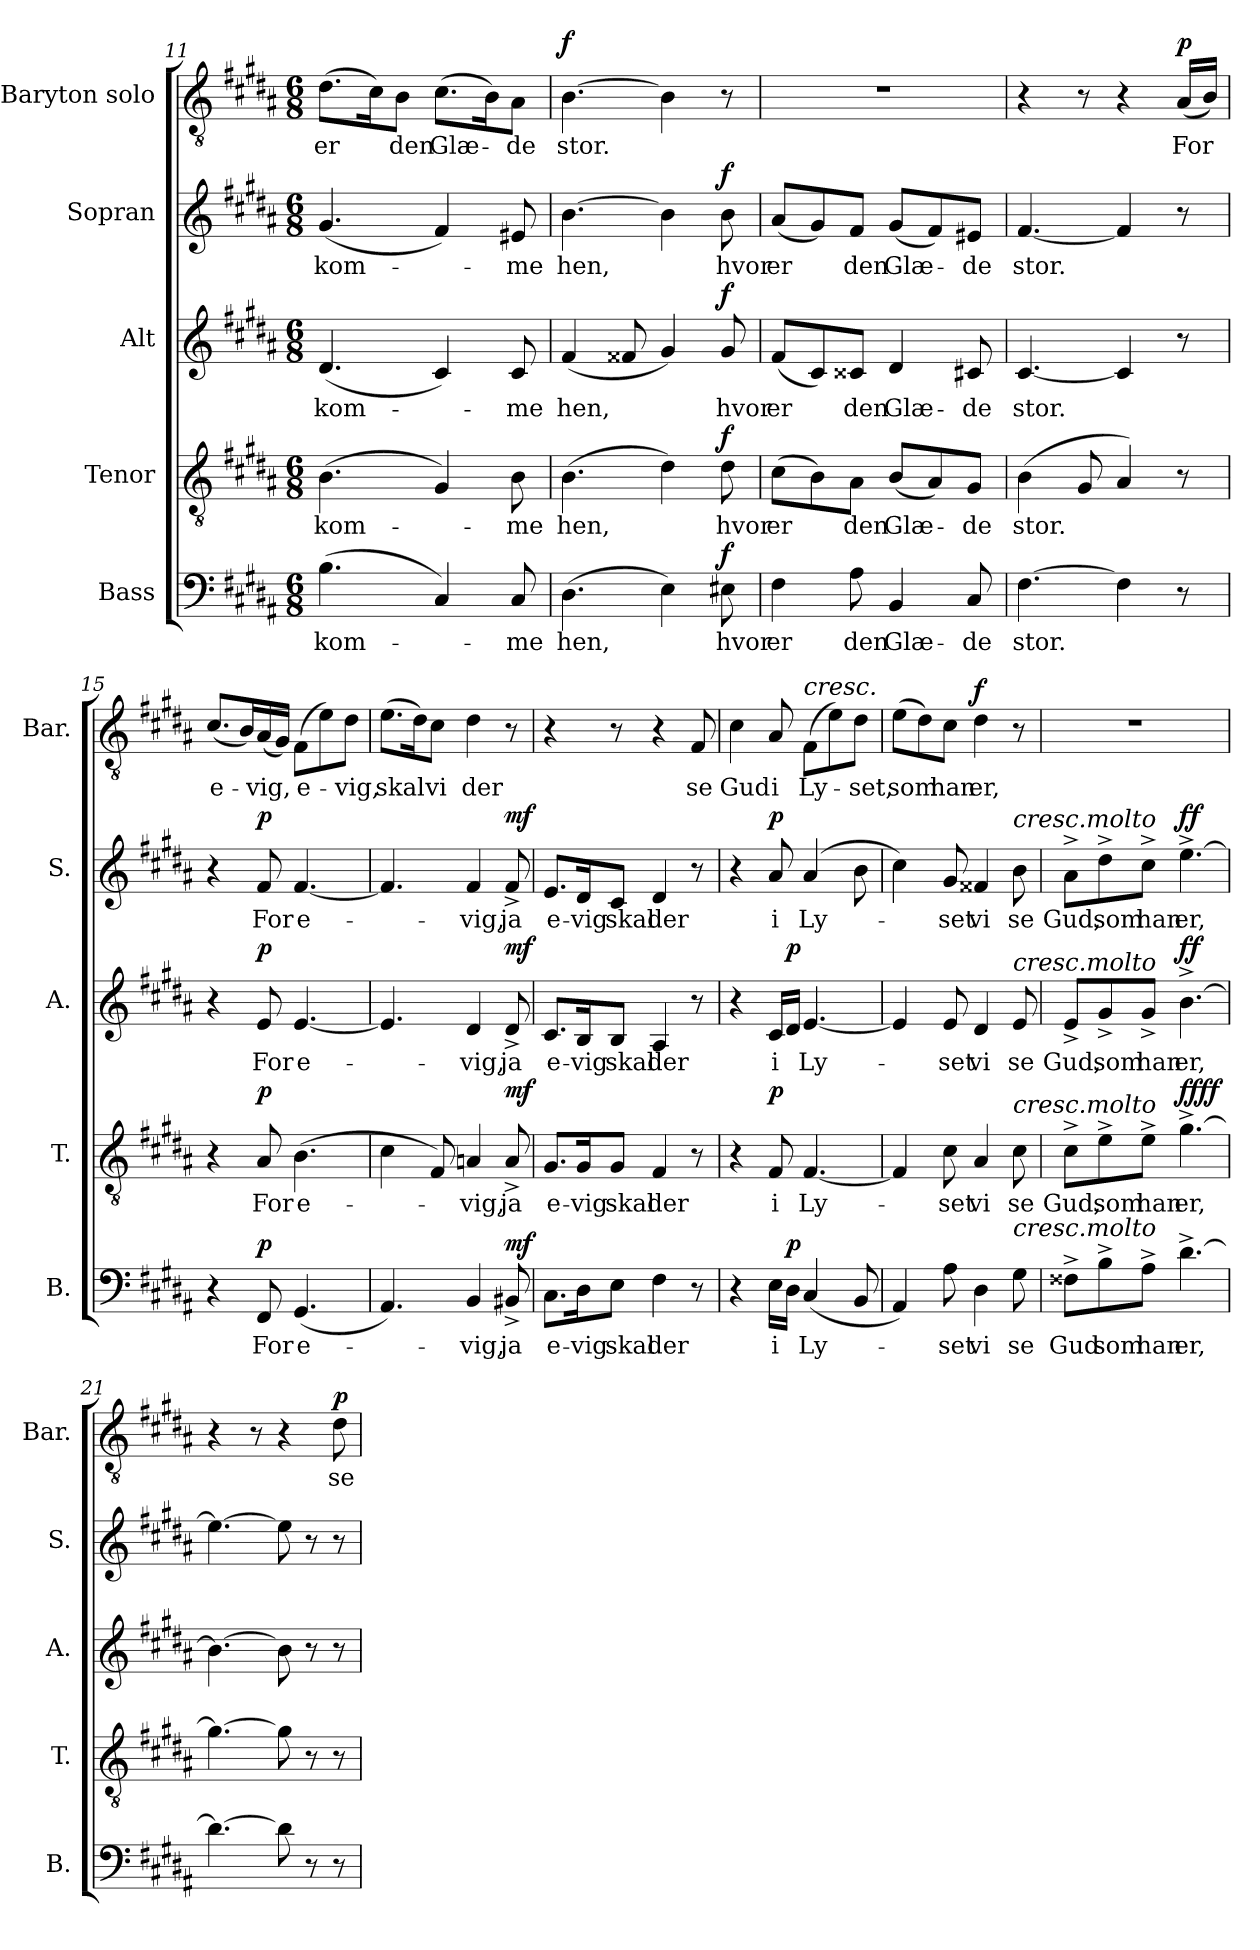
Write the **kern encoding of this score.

**kern	**text	**dynam	**kern	**text	**dynam	**kern	**text	**dynam	**kern	**text	**dynam	**kern	**text	**dynam
*part5	*part5	*part5	*part4	*part4	*part4	*part3	*part3	*part3	*part2	*part2	*part2	*part1	*part1	*part1
*staff5	*staff5	*staff5	*staff4	*staff4	*staff4	*staff3	*staff3	*staff3	*staff2	*staff2	*staff2	*staff1	*staff1	*staff1
*I"Bass	*	*	*I"Tenor	*	*	*I"Alt	*	*	*I"Sopran	*	*	*I"Baryton solo	*	*
*I'B.	*	*	*I'T.	*	*	*I'A.	*	*	*I'S.	*	*	*I'Bar.	*	*
*clefF4	*	*	*clefGv2	*	*	*clefG2	*	*	*clefG2	*	*	*clefGv2	*	*
*k[f#c#g#d#a#]	*	*	*k[f#c#g#d#a#]	*	*	*k[f#c#g#d#a#]	*	*	*k[f#c#g#d#a#]	*	*	*k[f#c#g#d#a#]	*	*
*M6/8	*	*	*M6/8	*	*	*M6/8	*	*	*M6/8	*	*	*M6/8	*	*
=11	=11	=11	=11	=11	=11	=11	=11	=11	=11	=11	=11	=11	=11	=11
(4.B\	kom-	.	(4.B\	kom-	.	(4.d#/	kom-	.	(4.g#/	kom-	.	(8.d#\L	er	.
.	.	.	.	.	.	.	.	.	.	.	.	16c#\K)	.	.
.	.	.	.	.	.	.	.	.	.	.	.	8B\J	den	.
4C#/)	.	.	4G#/)	.	.	4c#/)	.	.	4f#/)	.	.	(8.c#\L	Glæ-	.
.	.	.	.	.	.	.	.	.	.	.	.	16B\K)	.	.
8C#/	-me	.	8B\	-me	.	8c#/	-me	.	8e#X/	-me	.	8A#\J	-de	.
!!LO:LB:g=z
=12	=12	=12	=12	=12	=12	=12	=12	=12	=12	=12	=12	=12	=12	=12
!	!	!	!	!	!	!	!	!	!	!	!	!	!	!LO:DY:a
(4.D#\	hen,	.	(4.B\	hen,	.	(4f#/	hen,	.	[4.b\	hen,	.	[4.B\	stor.	f
.	.	.	.	.	.	8f##X/	.	.	.	.	.	.	.	.
4E\)	.	.	4d#\)	.	.	4g#/)	.	.	4b\]	.	.	4B\]	.	.
!	!	!LO:DY:a	!	!	!LO:DY:a	!	!	!LO:DY:a	!	!	!LO:DY:a	!	!	!
8E#X\	hvor	f	8d#\	hvor	f	8g#/	hvor	f	8b\	hvor	f	8r	.	.
=13	=13	=13	=13	=13	=13	=13	=13	=13	=13	=13	=13	=13	=13	=13
4F#\	er	.	(8c#\L	er	.	(8f#/L	er	.	(8a#/L	er	.	2.r	.	.
.	.	.	8B\)	.	.	8c#/)	.	.	8g#/)	.	.	.	.	.
8A#\	den	.	8A#\J	den	.	8c##X/J	den	.	8f#/J	den	.	.	.	.
4BB/	Glæ-	.	(8B/L	Glæ-	.	4d#/	Glæ-	.	(8g#/L	Glæ-	.	.	.	.
.	.	.	8A#/)	.	.	.	.	.	8f#/)	.	.	.	.	.
8C#/	-de	.	8G#/J	-de	.	8c#X/	-de	.	8e#X/J	-de	.	.	.	.
=14	=14	=14	=14	=14	=14	=14	=14	=14	=14	=14	=14	=14	=14	=14
[4.F#\	stor.	.	(4B\	stor.	.	[4.c#/	stor.	.	[4.f#/	stor.	.	4r	.	.
.	.	.	8G#/	.	.	.	.	.	.	.	.	8r	.	.
4F#\]	.	.	4A#/)	.	.	4c#/]	.	.	4f#/]	.	.	4r	.	.
!	!	!	!	!	!	!	!	!	!	!	!	!	!	!LO:DY:a
8r	.	.	8r	.	.	8r	.	.	8r	.	.	(16A#/LL	For	p
.	.	.	.	.	.	.	.	.	.	.	.	16B/JJ)	.	.
=15	=15	=15	=15	=15	=15	=15	=15	=15	=15	=15	=15	=15	=15	=15
4r	.	.	4r	.	.	4r	.	.	4r	.	.	(8.c#/L	e-	.
.	.	.	.	.	.	.	.	.	.	.	.	16B/L)	.	.
!	!	!LO:DY:a	!	!	!LO:DY:a	!	!	!LO:DY:a	!	!	!LO:DY:a	!	!	!
8FF#/	For	p	8A#/	For	p	8e/	For	p	8f#/	For	p	(16A#/	-vig,	.
.	.	.	.	.	.	.	.	.	.	.	.	16G#/JJ)	.	.
(4.GG#/	e-	.	(4.B\	e-	.	[4.e/	e-	.	[4.f#/	e-	.	(8F#\L	e-	.
.	.	.	.	.	.	.	.	.	.	.	.	8e\)	.	.
.	.	.	.	.	.	.	.	.	.	.	.	8d#\J	-vig,	.
!!LO:PB:g=z
=16	=16	=16	=16	=16	=16	=16	=16	=16	=16	=16	=16	=16	=16	=16
4.AA#/)	.	.	4c#\	.	.	4.e/]	.	.	4.f#/]	.	.	(8.e\L	skal	.
.	.	.	.	.	.	.	.	.	.	.	.	16d#\K)	.	.
.	.	.	8F#/)	.	.	.	.	.	.	.	.	8c#\J	vi	.
4BB/	-vig,	.	4An/	-vig,	.	4d#/	-vig,	.	4f#/	-vig,	.	4d#\	der	.
!	!	!LO:DY:a	!	!	!LO:DY:a	!	!	!LO:DY:a	!	!	!LO:DY:a	!	!	!
8BB#X^/	ja	mf	8A^/	ja	mf	8d#^/	ja	mf	8f#^/	ja	mf	8r	.	.
=17	=17	=17	=17	=17	=17	=17	=17	=17	=17	=17	=17	=17	=17	=17
8.C#\L	e-	.	8.G#/L	e-	.	8.c#/L	e-	.	8.e/L	e-	.	4r	.	.
16D#\K	-vig	.	16G#/K	-vig	.	16B/K	-vig	.	16d#/K	-vig	.	.	.	.
8E\J	skal	.	8G#/J	skal	.	8B/J	skal	.	8c#/J	skal	.	8r	.	.
4F#\	der	.	4F#/	der	.	4A#/	der	.	4d#/	der	.	4r	.	.
8r	.	.	8r	.	.	8r	.	.	8r	.	.	8F#/	se	.
=18	=18	=18	=18	=18	=18	=18	=18	=18	=18	=18	=18	=18	=18	=18
4r	.	.	4r	.	.	4r	.	.	4r	.	.	4c#\	Gud	.
!	!	!	!	!	!LO:DY:a	!	!	!	!	!	!LO:DY:a	!	!	!
16E\LL	i	.	8F#/	i	p	16c#/LL	i	.	8a#/	i	p	8A#/	i	.
!	!	!LO:DY:a	!	!	!	!	!	!LO:DY:a	!	!	!	!	!	!
16D#\JJ	.	p	.	.	.	16d#/JJ	.	p	.	.	.	.	.	.
!	!	!	!	!	!	!	!	!	!	!	!	!LO:TX:a:i:t=cresc.	!	!
(4C#/	Ly-	.	[4.F#/	Ly-	.	[4.e/	Ly-	.	(4a#/	Ly-	.	(8F#\L	Ly-	.
.	.	.	.	.	.	.	.	.	.	.	.	8e\)	.	.
8BB/	.	.	.	.	.	.	.	.	8b\	.	.	8d#\J	-set,	.
=19	=19	=19	=19	=19	=19	=19	=19	=19	=19	=19	=19	=19	=19	=19
4AA#/)	.	.	4F#/]	.	.	4e/]	.	.	4cc#\)	.	.	(8e\L	som	.
.	.	.	.	.	.	.	.	.	.	.	.	8d#\)	.	.
8A#\	-set	.	8c#\	-set	.	8e/	-set	.	8g#/	-set	.	8c#\J	han	.
!	!	!	!	!	!	!	!	!	!	!	!	!	!	!LO:DY:a
4D#\	vi	.	4A#/	vi	.	4d#/	vi	.	4f##X/	vi	.	4d#\	er,	f
!	!	!	!	!	!	!	!	!	!LO:TX:a:i:t=cresc.molto	!	!	!	!	!
!	!	!	!	!	!	!LO:TX:a:i:t=cresc.molto	!	!	!	!	!	!	!	!
!	!	!	!LO:TX:a:i:t=cresc.molto	!	!	!	!	!	!	!	!	!	!	!
!LO:TX:a:i:t=cresc.molto	!	!	!	!	!	!	!	!	!	!	!	!	!	!
8G#\	se	.	8c#\	se	.	8e/	se	.	8b\	se	.	8r	.	.
!!LO:LB:g=z
=20	=20	=20	=20	=20	=20	=20	=20	=20	=20	=20	=20	=20	=20	=20
8F##X^\L	Gud	.	8c#^\L	Gud,	.	8e^/L	Gud,	.	8a#^\L	Gud,	.	2.r	.	.
8B^\	som	.	8e^\	som	.	8g#^/	som	.	8dd#^\	som	.	.	.	.
8A#^\J	han	.	8e^\J	han	.	8g#^/J	han	.	8cc#^\J	han	.	.	.	.
!	!	!	!	!	!LO:DY:a	!	!	!	!	!	!	!	!	!
!	!	!	!	!	!LO:DY:n=1:b	!	!	!LO:DY:a	!	!	!LO:DY:a	!	!	!
[4.d#^\	er,	.	[4.g#^\	er,	ff ff	[4.b^\	er,	ff	[4.ee^\	er,	ff	.	.	.
=21	=21	=21	=21	=21	=21	=21	=21	=21	=21	=21	=21	=21	=21	=21
4.d#\_	.	.	4.g#\_	.	.	4.b\_	.	.	4.ee\_	.	.	4r	.	.
.	.	.	.	.	.	.	.	.	.	.	.	8r	.	.
8d#\]	.	.	8g#\]	.	.	8b\]	.	.	8ee\]	.	.	4r	.	.
8r	.	.	8r	.	.	8r	.	.	8r	.	.	.	.	.
!	!	!	!	!	!	!	!	!	!	!	!	!	!	!LO:DY:a
8r	.	.	8r	.	.	8r	.	.	8r	.	.	8d#\	se	p
=	=	=	=	=	=	=	=	=	=	=	=	=	=	=
*-	*-	*-	*-	*-	*-	*-	*-	*-	*-	*-	*-	*-	*-	*-
